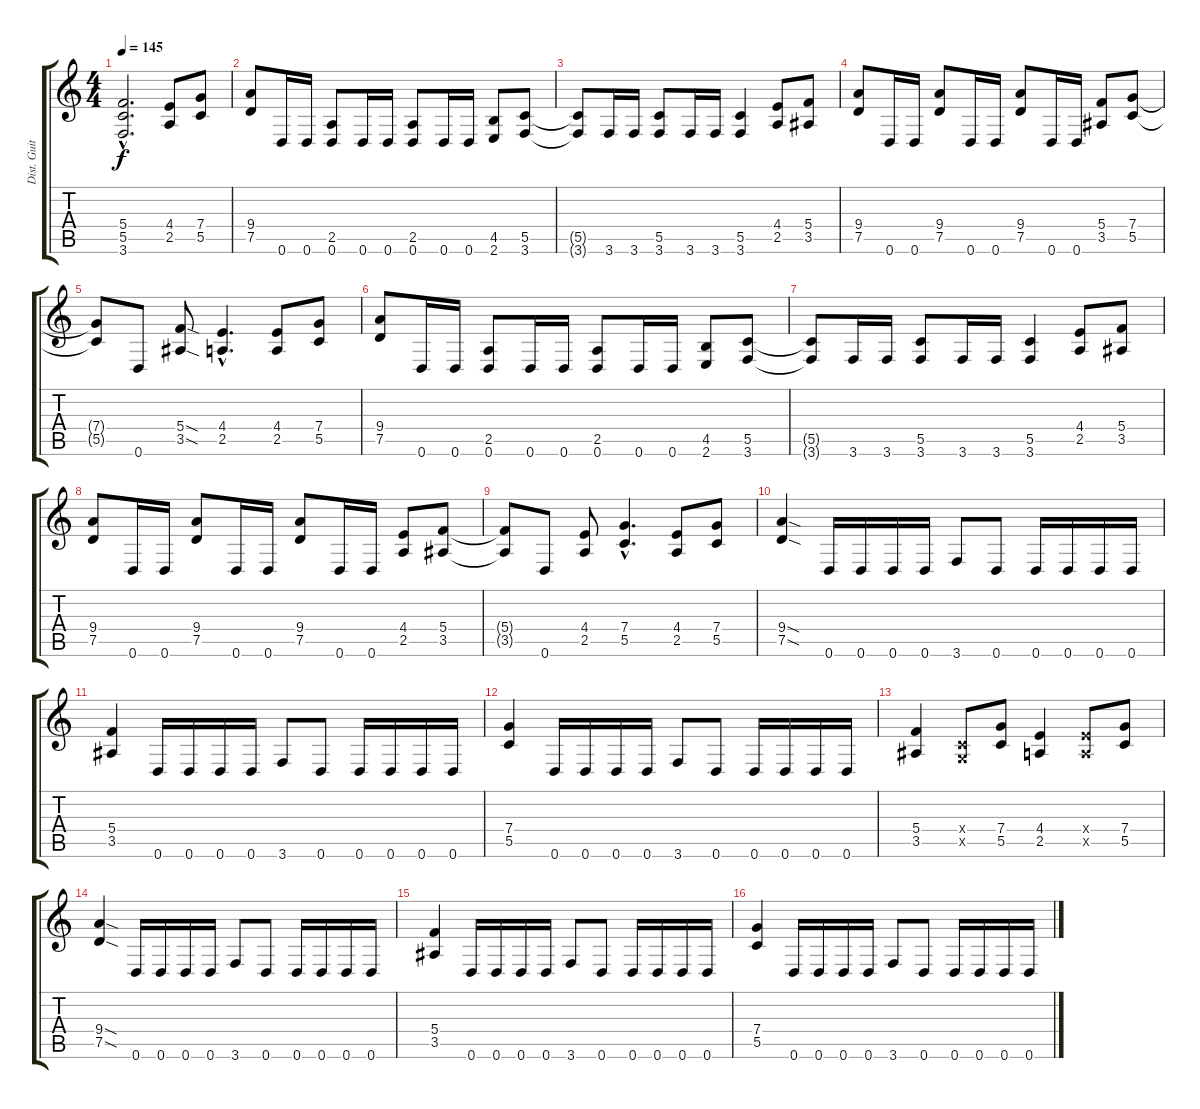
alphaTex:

\track ("Dist. Guitar II" "Dist. Guit") {instrument distortionguitar}
\staff {score tabs}
\tuning (D4 A3 F3 C3 G2 D2) {hide}
\ts (4 4)
\tempo 145
\clef g2
\ks c
(5.4{hac} 5.5{hac} 3.6{hac}).2{d dy f} (4.4 2.5).8 (7.4 5.5).8 |
(9.4 7.5).8 0.6.16 0.6.16 (2.5 0.6).8 0.6.16 0.6.16 (2.5 0.6).8 0.6.16 0.6.16 (4.5 2.6).8 (5.5 3.6).8 |
(5.5{t} 3.6{t}).8 3.6.16 3.6.16 (5.5 3.6).8 3.6.16 3.6.16 (5.5 3.6).4 (4.4 2.5).8 (5.4 3.5).8 |
(9.4 7.5).8 0.6.16 0.6.16 (9.4 7.5).8 0.6.16 0.6.16 (9.4 7.5).8 0.6.16 0.6.16 (5.4 3.5).8 (7.4 5.5).8 |
(7.4{t} 5.5{t}).8 0.6.8 (5.4{sod} 3.5{sod}).8 (4.4{hac} 2.5{hac}).4{d} (4.4 2.5).8 (7.4 5.5).8 |
(9.4 7.5).8 0.6.16 0.6.16 (2.5 0.6).8 0.6.16 0.6.16 (2.5 0.6).8 0.6.16 0.6.16 (4.5 2.6).8 (5.5 3.6).8 |
(5.5{t} 3.6{t}).8 3.6.16 3.6.16 (5.5 3.6).8 3.6.16 3.6.16 (5.5 3.6).4 (4.4 2.5).8 (5.4 3.5).8 |
(9.4 7.5).8 0.6.16 0.6.16 (9.4 7.5).8 0.6.16 0.6.16 (9.4 7.5).8 0.6.16 0.6.16 (4.4 2.5).8 (5.4 3.5).8 |
(5.4{t} 3.5{t}).8 0.6.8 (4.4 2.5).8 (7.4{hac} 5.5{hac}).4{d} (4.4 2.5).8 (7.4 5.5).8 |
(9.4{sod} 7.5{sod}).4 0.6.16 0.6.16 0.6.16 0.6.16 3.6.8 0.6.8 0.6.16 0.6.16 0.6.16 0.6.16 |
(5.4 3.5).4 0.6.16 0.6.16 0.6.16 0.6.16 3.6.8 0.6.8 0.6.16 0.6.16 0.6.16 0.6.16 |
(7.4 5.5).4 0.6.16 0.6.16 0.6.16 0.6.16 3.6.8 0.6.8 0.6.16 0.6.16 0.6.16 0.6.16 |
(5.4 3.5).4 (0.4{x} 0.5{x}).8 (7.4 5.5).8 (4.4 2.5).4 (4.4{x} 2.5{x}).8 (7.4 5.5).8 |
(9.4{sod} 7.5{sod}).4 0.6.16 0.6.16 0.6.16 0.6.16 3.6.8 0.6.8 0.6.16 0.6.16 0.6.16 0.6.16 |
(5.4 3.5).4 0.6.16 0.6.16 0.6.16 0.6.16 3.6.8 0.6.8 0.6.16 0.6.16 0.6.16 0.6.16 |
(7.4 5.5).4 0.6.16 0.6.16 0.6.16 0.6.16 3.6.8 0.6.8 0.6.16 0.6.16 0.6.16 0.6.16
